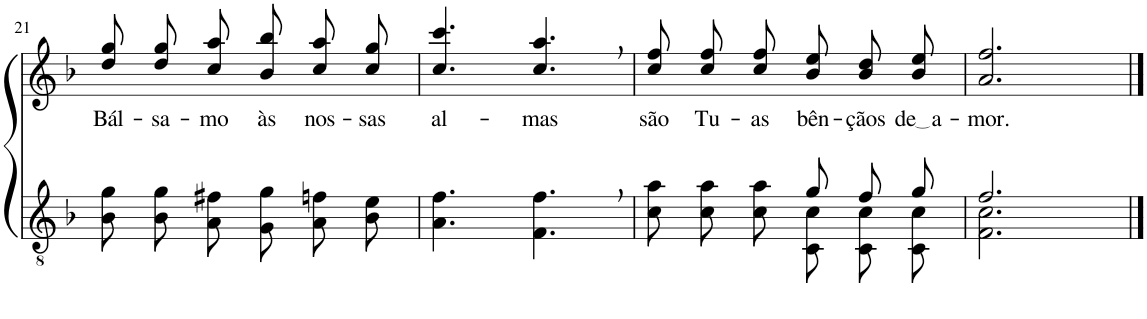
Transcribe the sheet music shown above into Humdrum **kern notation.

**kern	**kern	**text
*part2	*part1	*part1
*staff2	*staff1	*staff1
*I"Parte III e IV	*I"Parte I e II	*
!!LO:PB:g=z
*clefGv2	*clefG2	*
*Trd4c7	*Trd4c7	*
*k[b-]	*k[b-]	*
*M6/8	*M6/8	*
=21	=21	=21
!	!	!LO:LY:b
8B-\ 8g\L	8dd\ 8gg\L	Bál-
!	!	!LO:LY:b
8B-\ 8g\	8dd\ 8gg\	-sa-
!	!	!LO:LY:b
8A\ 8f#X\J	8cc\ 8aa\J	-mo
!	!	!LO:LY:b
8G\ 8g\L	8b-\ 8bb-\L	às
!	!	!LO:LY:b
8A\ 8fn\	8cc\ 8aa\	nos-
!	!	!LO:LY:b
8B-\ 8e\J	8cc\ 8gg\J	-sas
=22	=22	=22
!	!	!LO:LY:b
4.A\ 4.f\	4.cc/ 4.ccc/	al-
!	!	!LO:LY:b
4.F\, 4.f\,	4.cc/, 4.aa/,	-mas
=23	=23	=23
*^	*	*
!	!	!	!LO:LY:b
4.ryy	8c\ 8a\L	8cc\ 8ff\L	são
!	!	!	!LO:LY:b
.	8c\ 8a\	8cc\ 8ff\	Tu-
!	!	!	!LO:LY:b
.	8c\ 8a\J	8cc\ 8ff\J	-as
!	!	!	!LO:LY:b
8g/L	8C/ 8c/L	8b-\ 8ee\L	bên-
!	!	!	!LO:LY:b
8f/	8C/ 8c/	8b-\ 8dd\	-çãos
!	!	!	!LO:LY:b
8g/J	8C/ 8c/J	8b-\ 8ee\J	de a
=24	=24	=24	=24
!	!	!	!LO:LY:b
2.f/	2.F\ 2.c\	2.a/ 2.ff/	-mor.
*v	*v	*	*
==	==	==
*-	*-	*-
